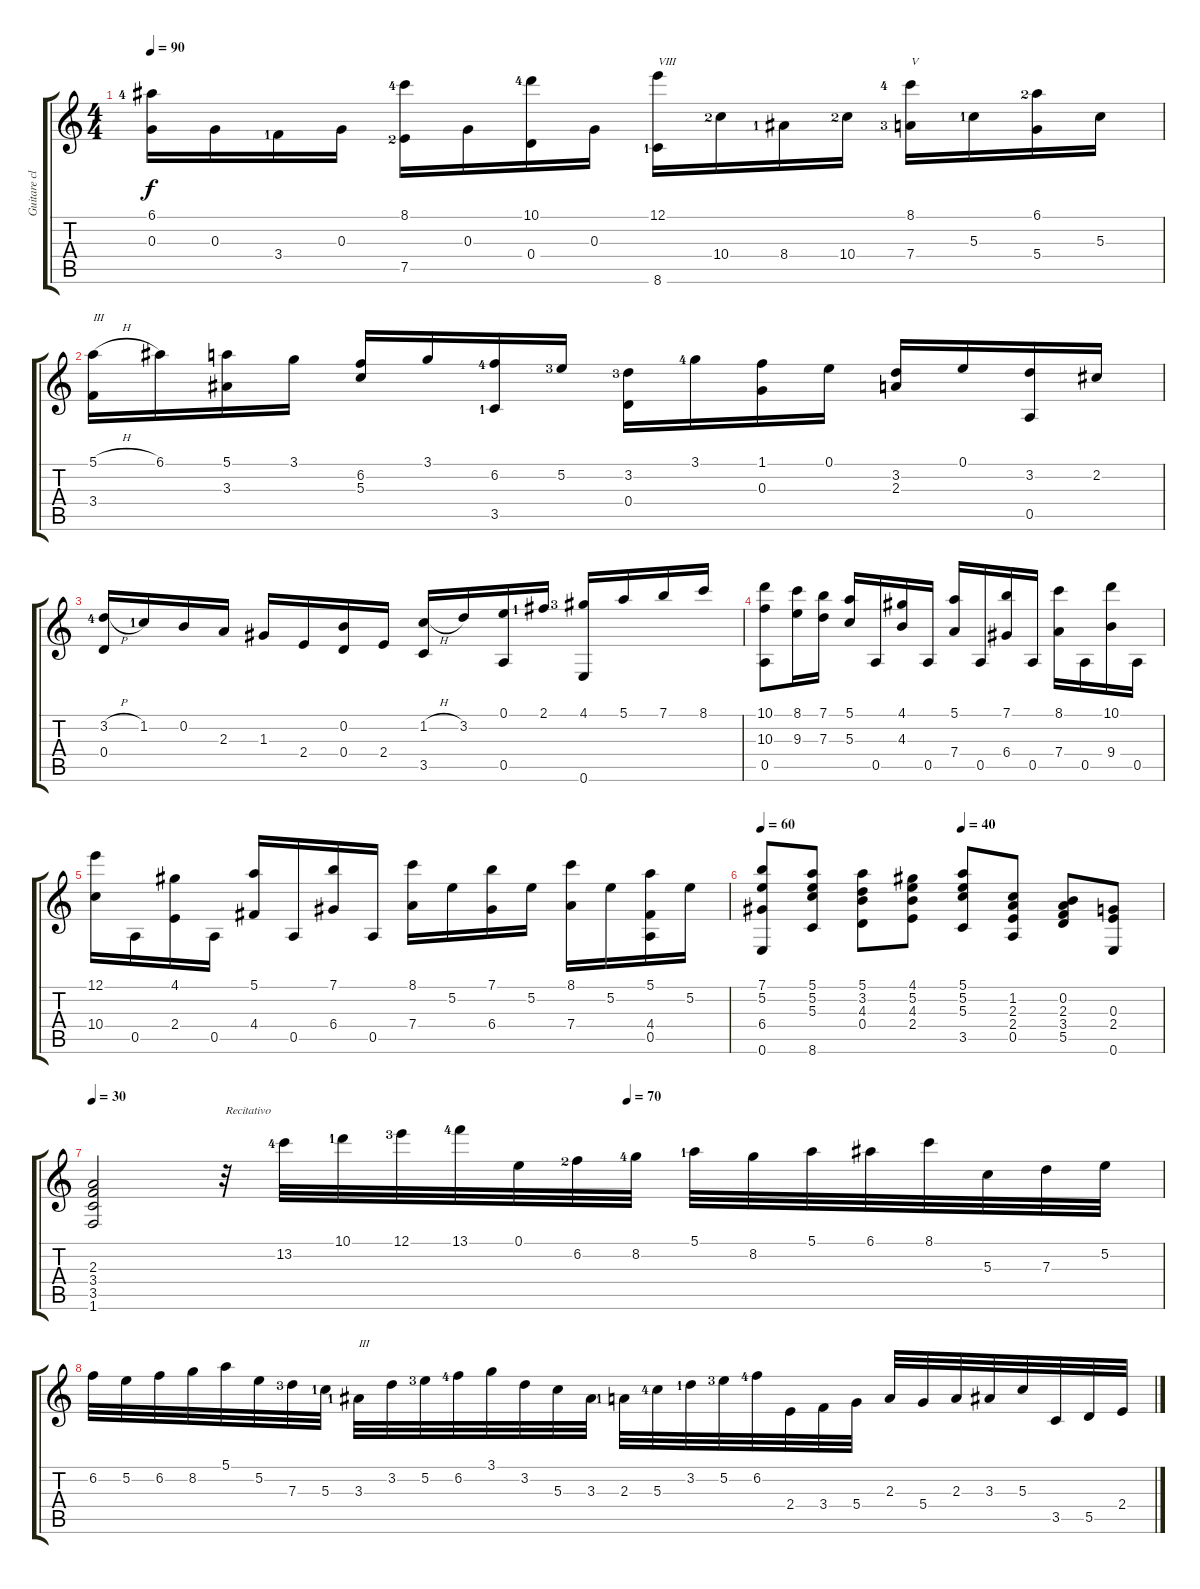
\track ("Guitare classique" "Guitare cl") {instrument acousticguitarnylon}
\staff {score tabs}
\tuning (E4 B3 G3 D3 A2 E2) {hide}
\ts (4 4)
\tempo 90
\clef g2
\ks c
(6.1{lf 5} 0.3).16{dy f} 0.3.16 3.4{lf 2}.16 0.3.16 (8.1{lf 5} 7.5{lf 3}).16 0.3.16 (10.1{lf 5} 0.4).16 0.3.16 (12.1 8.6{lf 2}).16{txt "VIII"} 10.4{lf 3}.16 8.4{lf 2}.16 10.4{lf 3}.16 (8.1{lf 5} 7.4{lf 4}).16{txt "V"} 5.3{lf 2}.16 (6.1{lf 3} 5.4).16 5.3.16 |
(5.1{h} 3.4).16{txt "III"} 6.1.16 (5.1 3.3).16 3.1.16 (6.2 5.3).16 3.1.16 (6.2{lf 5} 3.5{lf 2}).16 5.2{lf 4}.16 (3.2{lf 4} 0.4).16 3.1{lf 5}.16 (1.1 0.3).16 0.1.16 (3.2 2.3).16 0.1.16 (3.2 0.5).16 2.2.16 |
(3.2{h lf 5} 0.4).16 1.2{lf 2}.16 0.2.16 2.3.16 1.3.16 2.4.16 (0.2 0.4).16 2.4.16 (1.2{h} 3.5).16 3.2.16 (0.1 0.5).16 2.1{lf 2}.16 (4.1{lf 4} 0.6).16 5.1.16 7.1.16 8.1.16 |
(10.1 10.3 0.5).8 (8.1 9.3).16 (7.1 7.3).16 (5.1 5.3).16 0.5.16 (4.1 4.3).16 0.5.16 (5.1 7.4).16 0.5.16 (7.1 6.4).16 0.5.16 (8.1 7.4).16 0.5.16 (10.1 9.4).16 0.5.16 |
(12.1 10.4).16 0.5.16 (4.1 2.4).16 0.5.16 (5.1 4.4).16 0.5.16 (7.1 6.4).16 0.5.16 (8.1 7.4).16 5.2.16 (7.1 6.4).16 5.2.16 (8.1 7.4).16 5.2.16 (5.1 4.4 0.5).16 5.2.16 |
\tempo 60
\tempo (40 0.5)
(7.1 5.2 6.4 0.6).8 (5.1 5.2 5.3 8.6).8 (5.1 3.2 4.3 0.4).8 (4.1 5.2 4.3 2.4).8 (5.1 5.2 5.3 3.5).8 (1.2 2.3 2.4 0.5).8 (0.2 2.3 3.4 5.5).8 (0.3 2.4 0.6).8 |
\tempo 30
\tempo (70 0.5)
(2.3 3.4 3.5 1.6).2 r.32{txt "Recitativo"} 13.2{lf 5}.32 10.1{lf 2}.32 12.1{lf 4}.32 13.1{lf 5}.32 0.1.32 6.2{lf 3}.32 8.2{lf 5}.32 5.1{lf 2}.32 8.2.32 5.1.32 6.1.32 8.1.32 5.3.32 7.3.32 5.2.32 |
6.2.32 5.2.32 6.2.32 8.2.32 5.1.32 5.2.32 7.3{lf 4}.32 5.3{lf 2}.32 3.3{lf 2}.32{txt "III"} 3.2.32 5.2{lf 4}.32 6.2{lf 5}.32 3.1.32 3.2.32 5.3.32 3.3.32 2.3{lf 2}.32 5.3{lf 5}.32 3.2{lf 2}.32 5.2{lf 4}.32 6.2{lf 5}.32 2.4.32 3.4.32 5.4.32 2.3.32 5.4.32 2.3.32 3.3.32 5.3.32 3.5.32 5.5.32 2.4.32
